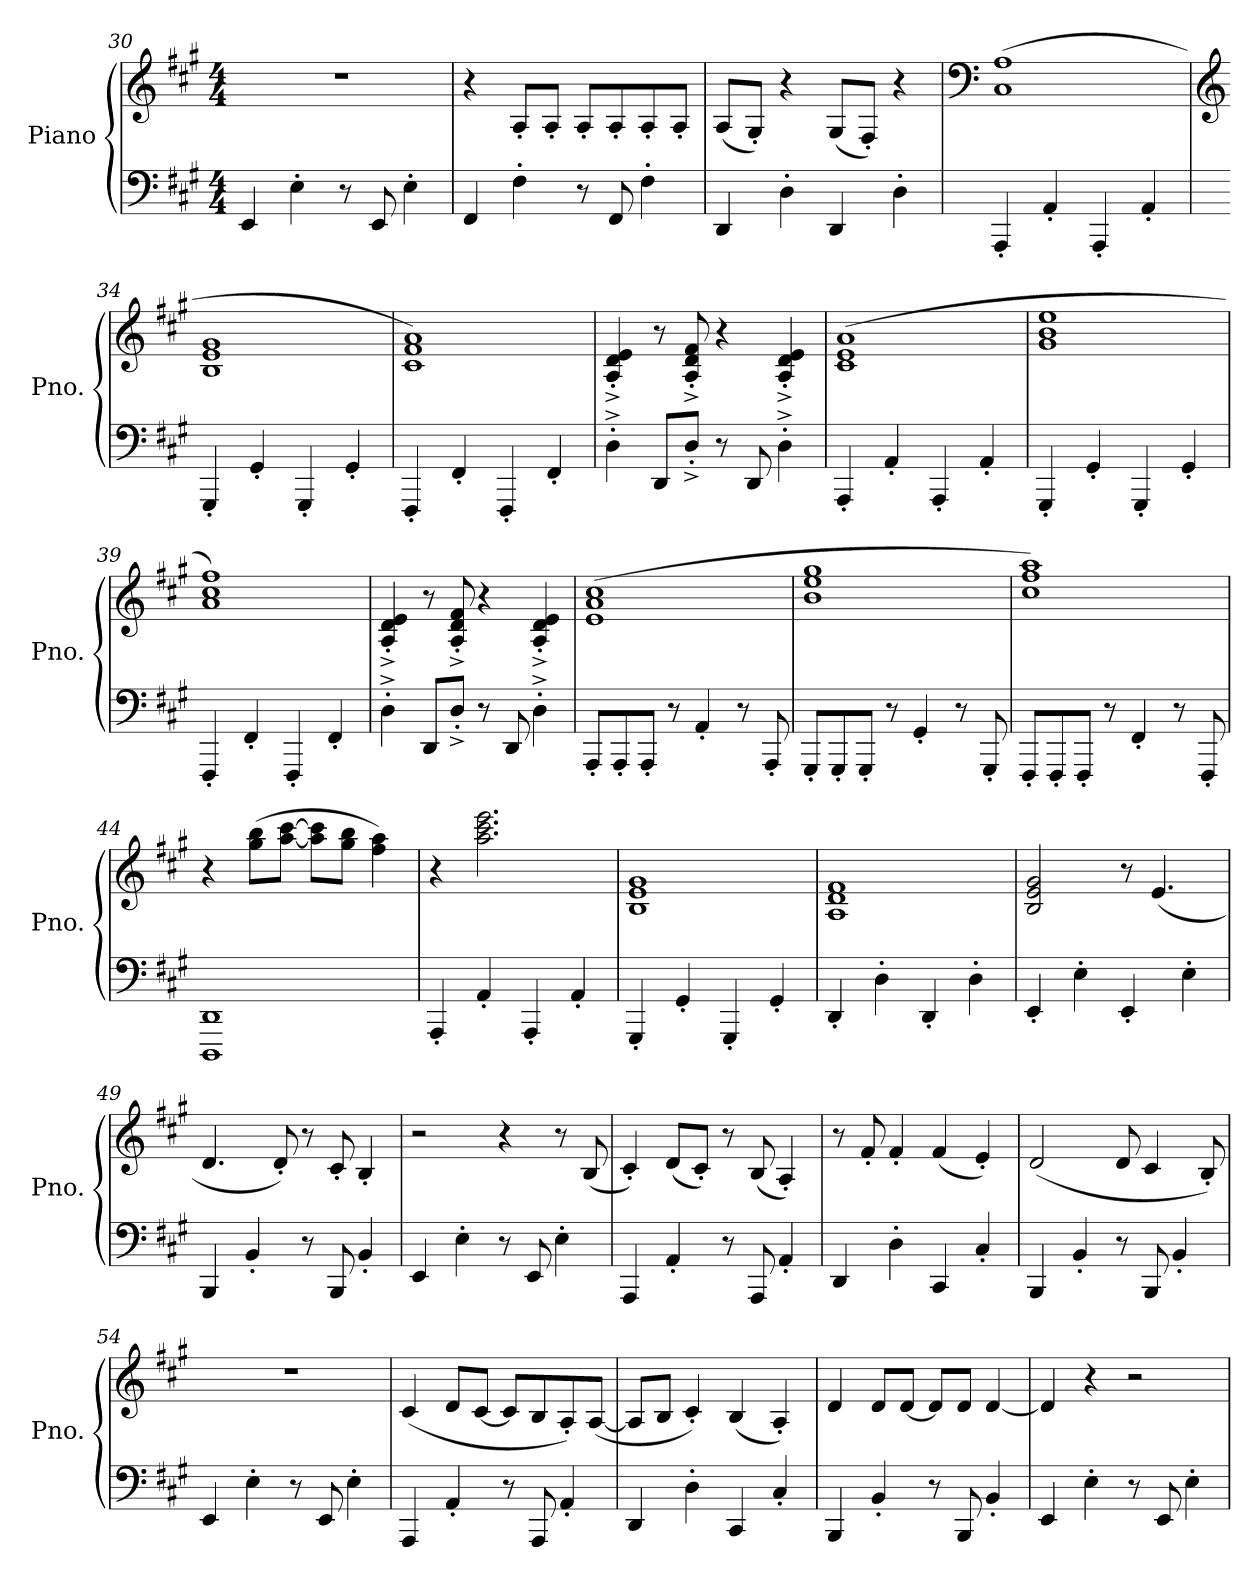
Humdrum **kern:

**kern	**kern
*part1	*part1
*staff2	*staff1
*I"Piano	*
*I'Pno.	*
*clefF4	*clefG2
*k[f#c#g#]	*k[f#c#g#]
*M4/4	*M4/4
=30	=30
4EE/	1r
4E'\	.
8r	.
8EE/	.
4E'\	.
=31	=31
4FF#/	4r
4F#'\	8A'/L
.	8A'/J
8r	8A'/L
8FF#/	8A'/
4F#'\	8A'/
.	8A'/J
=32	=32
4DD/	(8A/L
.	8G#'/J)
4D'\	4r
4DD/	(8G#/L
.	8F#'/J)
4D'\	4r
=33	=33
*	*clefF4
4AAA'/	(1C# 1A
4AA'/	.
4AAA'/	.
4AA'/	.
=34	=34
*	*clefG2
4GGG#'/	1B 1e 1g#
4GG#'/	.
4GGG#'/	.
4GG#'/	.
!!LO:LB:g=z
=35	=35
4FFF#'/	1c# 1f# 1a)
4FF#'/	.
4FFF#'/	.
4FF#'/	.
=36	=36
4D^'\	4A/^' 4d/^' 4e/^'
8DD/L	8r
8D^'/J	8A/^' 8d/^' 8f#/^'
8r	4r
8DD/	.
4D^'\	4A/^' 4d/^' 4e/^'
=37	=37
4AAA'/	(1c# 1e 1a
4AA'/	.
4AAA'/	.
4AA'/	.
=38	=38
4GGG#'/	1g# 1b 1ee
4GG#'/	.
4GGG#'/	.
4GG#'/	.
=39	=39
4FFF#'/	1a 1cc# 1ff#)
4FF#'/	.
4FFF#'/	.
4FF#'/	.
=40	=40
4D^'\	4A/^' 4d/^' 4e/^'
8DD/L	8r
8D^'/J	8A/^' 8d/^' 8f#/^'
8r	4r
8DD/	.
4D^'\	4A/^' 4d/^' 4e/^'
!!LO:LB:g=z
=41	=41
8AAA'/L	(1e 1a 1cc#
8AAA'/	.
8AAA'/J	.
8r	.
4AA'/	.
8r	.
8AAA'/	.
=42	=42
8GGG#'/L	1b 1ee 1gg#
8GGG#'/	.
8GGG#'/J	.
8r	.
4GG#'/	.
8r	.
8GGG#'/	.
=43	=43
8FFF#'/L	1cc# 1ff# 1aa)
8FFF#'/	.
8FFF#'/J	.
8r	.
4FF#'/	.
8r	.
8FFF#'/	.
=44	=44
1DDD 1DD	4r
.	(8gg#\ 8bb\L
.	[8aa\ [8ccc#\J
.	8aa\] 8ccc#\]L
.	8gg#\ 8bb\J
.	4ff#\ 4aa\)
=45	=45
4AAA'/	4r
4AA'/	2.aa\ 2.ccc#\ 2.eee\
4AAA'/	.
4AA'/	.
!!LO:LB:g=z
=46	=46
4GGG#'/	1B 1e 1g#
4GG#'/	.
4GGG#'/	.
4GG#'/	.
=47	=47
4DD'/	1A 1d 1f#
4D'\	.
4DD'/	.
4D'\	.
=48	=48
4EE'/	2B/ 2e/ 2g#/
4E'\	.
4EE'/	8r
.	(4.e/
4E'\	.
=49	=49
4BBB/	4.d/
4BB'/	.
.	8d'/)
8r	8r
8BBB/	8c#'/
4BB'/	4B'/
=50	=50
4EE/	2r
4E'\	.
8r	4r
8EE/	.
4E'\	8r
.	(8B/
=51	=51
4AAA/	4c#'/)
4AA'/	(8d/L
.	8c#'/J)
8r	8r
8AAA/	(8B/
4AA'/	4A'/)
=52	=52
4DD/	8r
.	8f#'/
4D'\	4f#'/
4CC#/	(4f#/
4C#'/	4e'/)
!!LO:LB:g=z
=53	=53
4BBB/	(2d/
4BB'/	.
8r	8d/
8BBB/	4c#/
4BB'/	.
.	8B'/)
=54	=54
4EE/	1r
4E'\	.
8r	.
8EE/	.
4E'\	.
=55	=55
4AAA/	(4c#/
4AA'/	8d/L
.	[8c#/J
8r	8c#/L]
8AAA/	8B/
4AA'/	8A'/)
.	([8A/J
=56	=56
4DD/	8A/L]
.	8B/J
4D'\	4c#'/)
4CC#/	(4B/
4C#'/	4A'/)
=57	=57
4BBB/	4d/
4BB'/	8d/L
.	[8d/J
8r	8d/L]
8BBB/	8d/J
4BB'/	[4d/
!!LO:PB:g=z
=58	=58
4EE/	4d/]
4E'\	4r
8r	2r
8EE/	.
4E'\	.
=	=
*-	*-
